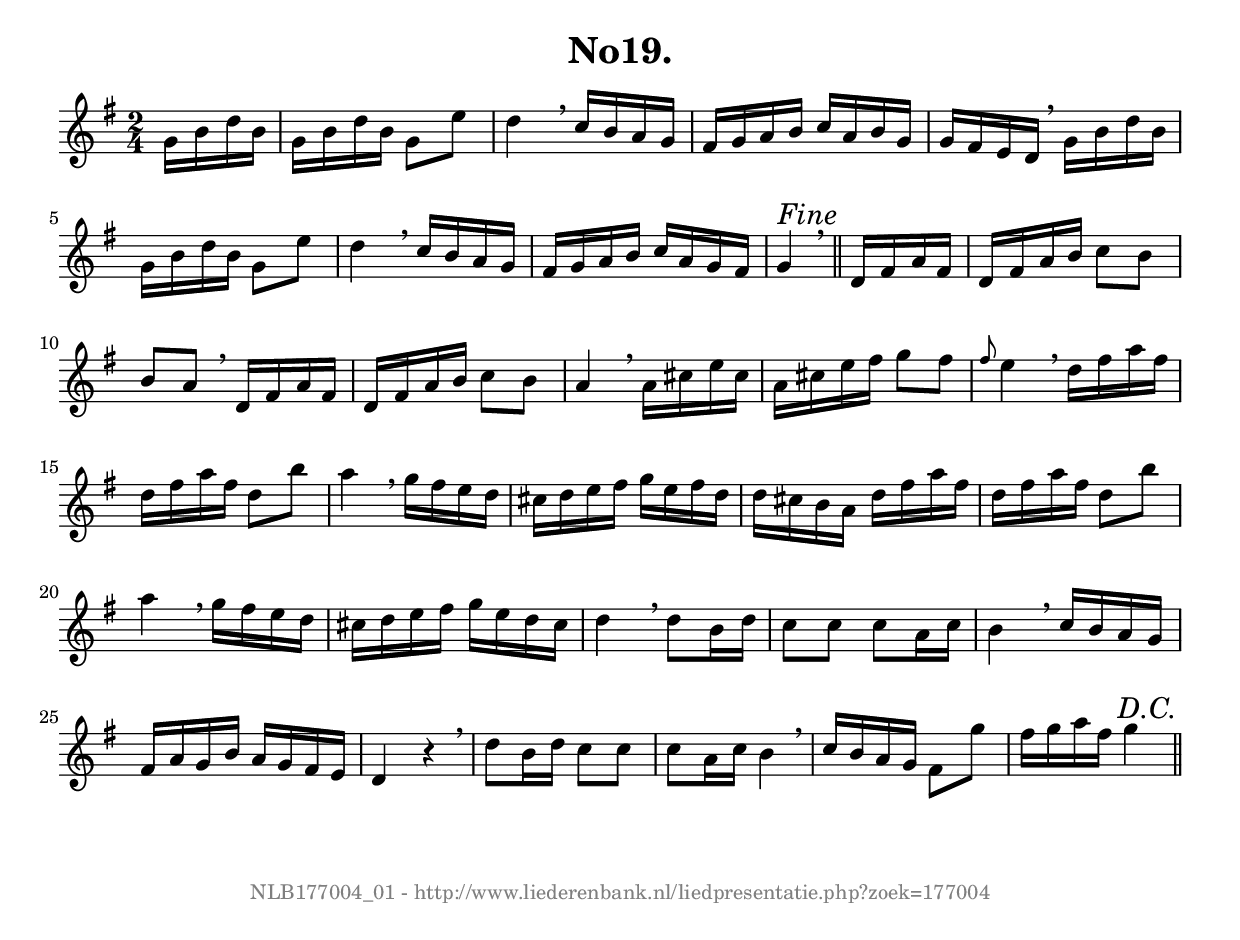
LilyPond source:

%
% produced by wce2krn 1.64 (7 June 2014)
%
\version"2.16"
#(append! paper-alist '(("long" . (cons (* 210 mm) (* 2000 mm)))))
#(set-default-paper-size "long")
sb = {\breathe}
mBreak = {\breathe }
bBreak = {\breathe }
x = {\once\override NoteHead #'style = #'cross }
gl=\glissando
itime={\override Staff.TimeSignature #'stencil = ##f }
ficta = {\once\set suggestAccidentals = ##t}
fine = {\once\override Score.RehearsalMark #'self-alignment-X = #1 \mark \markup {\italic{Fine}}}
dc = {\once\override Score.RehearsalMark #'self-alignment-X = #1 \mark \markup {\italic{D.C.}}}
dcf = {\once\override Score.RehearsalMark #'self-alignment-X = #1 \mark \markup {\italic{D.C. al Fine}}}
dcc = {\once\override Score.RehearsalMark #'self-alignment-X = #1 \mark \markup {\italic{D.C. al Coda}}}
ds = {\once\override Score.RehearsalMark #'self-alignment-X = #1 \mark \markup {\italic{D.S.}}}
dsf = {\once\override Score.RehearsalMark #'self-alignment-X = #1 \mark \markup {\italic{D.S. al Fine}}}
dsc = {\once\override Score.RehearsalMark #'self-alignment-X = #1 \mark \markup {\italic{D.S. al Coda}}}
pv = {\set Score.repeatCommands = #'((volta "1"))}
sv = {\set Score.repeatCommands = #'((volta "2"))}
tv = {\set Score.repeatCommands = #'((volta "3"))}
qv = {\set Score.repeatCommands = #'((volta "4"))}
xv = {\set Score.repeatCommands = #'((volta #f))}
\header{ tagline = ""
title = "No19."
}
\score {{
\key g \major
\relative g'
{
\set melismaBusyProperties = #'()
\partial 32*8
\time 2/4
\tempo 4=120
\override Score.MetronomeMark #'transparent = ##t
\override Score.RehearsalMark #'break-visibility = #(vector #t #t #f)
g16 b d b g b d b g8 e' d4 \sb c16 b a g fis g a b c a b g g fis e d \mBreak
g16 b d b g b d b g8 e' d4 \sb c16 b a g fis g a b c a g fis g4 \fine \bar "||" \bBreak
d16 fis a fis d fis a b c8 b b a \sb d,16 fis a fis d fis a b c8 b a4 \mBreak
a16 cis e cis a cis e fis g8 fis \grace {fis8} e4 \sb d16 fis a fis d fis a fis d8 b' a4 \mBreak
g16 fis e d cis d e fis g e fis d d cis b a d fis a fis d fis a fis d8 b' a4 \sb g16 fis e d cis d e fis g e d cis d4 \mBreak
d8 b16 d c8 c c a16 c b4 \sb c16 b a g fis a g b a g fis e d4 r \mBreak \bar "|"
d'8 b16 d c8 c c a16 c b4 \sb c16 b a g fis8 g' fis16 g a fis g4 \dc \bar "||"
 }}
 \midi { }
 \layout {
            indent = 0.0\cm
}
}
\markup { \vspace #0 } \markup { \with-color #grey \fill-line { \center-column { \smaller "NLB177004_01 - http://www.liederenbank.nl/liedpresentatie.php?zoek=177004" } } }
